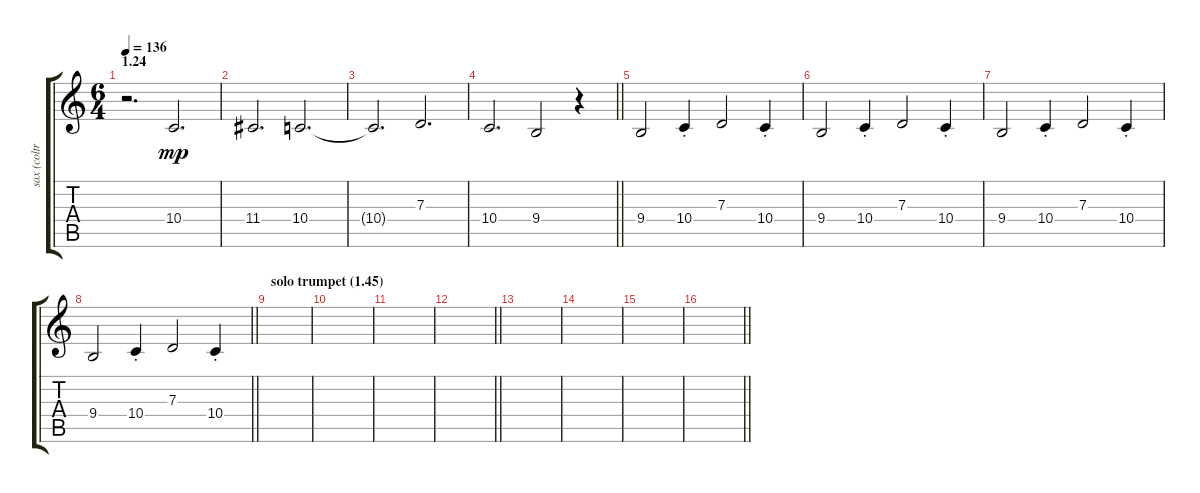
\track ("sax (coltrane)" "sax (coltr") {instrument tenorsax}
\staff {score tabs}
\tuning (E4 B3 G3 D3 A2 E2) {hide}
\ts (6 4)
\section ("" "1.24")
\tempo 136
\clef g2
\ks c
r.2{d dy mp} 10.4.2{d} |
11.4.2{d} 10.4.2{d} |
10.4{t}.2{d} 7.3.2{d} |
\barLineRight lightlight
10.4.2{d} 9.4.2 r.4 |
9.4.2 10.4{st}.4 7.3.2 10.4{st}.4 |
9.4.2 10.4{st}.4 7.3.2 10.4{st}.4 |
9.4.2 10.4{st}.4 7.3.2 10.4{st}.4 |
\barLineRight lightlight
9.4.2 10.4{st}.4 7.3.2 10.4{st}.4 |
\section ("" "solo trumpet (1.45)")
|
|
|
\barLineRight lightlight
|
|
|
|
\barLineRight lightlight
